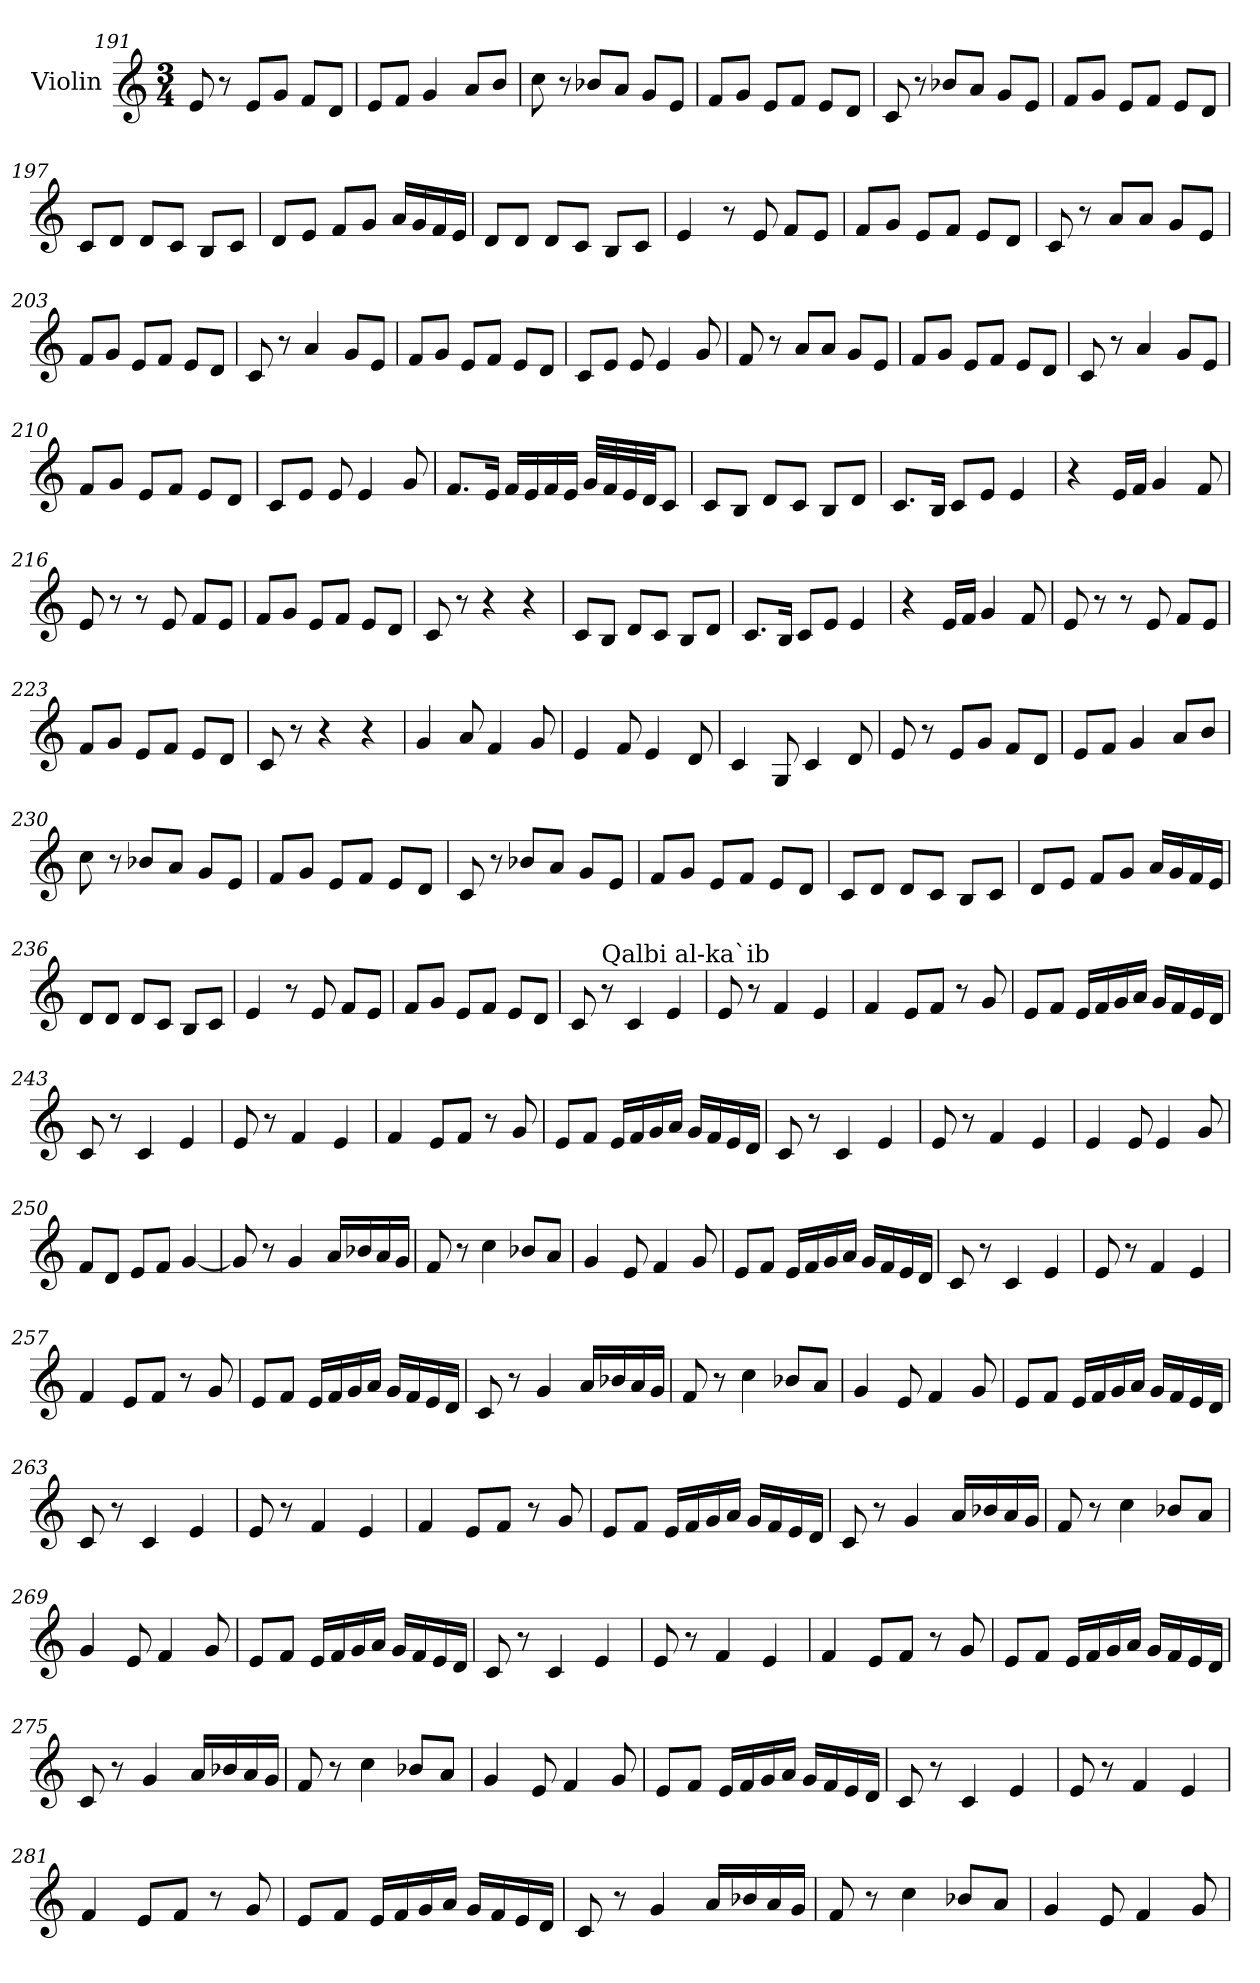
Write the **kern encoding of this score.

**kern
*part1
*staff1
*I"Violin
*clefG2
*k[]
*M3/4
=191
8e/
8r
8e/L
8g/J
8f/L
8d/J
=192
8e/L
8f/J
4g/
8a/L
8b/J
=193
8cc\
8r
8b-X/L
8a/J
8g/L
8e/J
!!LO:LB:g=z
=194
8f/L
8g/J
8e/L
8f/J
8e/L
8d/J
=195
8c/
8r
8b-X/L
8a/J
8g/L
8e/J
=196
8f/L
8g/J
8e/L
8f/J
8e/L
8d/J
=197
8c/L
8d/J
8d/L
8c/J
8B/L
8c/J
=198
8d/L
8e/J
8f/L
8g/J
16a/LL
16g/
16f/
16e/JJ
=199
8d/L
8d/J
8d/L
8c/J
8B/L
8c/J
!!LO:LB:g=z
=200
4e/
8r
8e/
8f/L
8e/J
=201
8f/L
8g/J
8e/L
8f/J
8e/L
8d/J
=202
8c/
8r
8a/L
8a/J
8g/L
8e/J
=203
8f/L
8g/J
8e/L
8f/J
8e/L
8d/J
=204
8c/
8r
4a/
8g/L
8e/J
=205
8f/L
8g/J
8e/L
8f/J
8e/L
8d/J
!!LO:LB:g=z
=206
8c/L
8e/J
8e/
4e/
8g/
=207
8f/
8r
8a/L
8a/J
8g/L
8e/J
=208
8f/L
8g/J
8e/L
8f/J
8e/L
8d/J
=209
8c/
8r
4a/
8g/L
8e/J
=210
8f/L
8g/J
8e/L
8f/J
8e/L
8d/J
=211
8c/L
8e/J
8e/
4e/
8g/
!!LO:LB:g=z
=212
8.f/L
16e/Jk
16f/LL
16e/
16f/
16e/JJ
32g/LLL
32f/
32e/
32d/JJ
8c/J
=213
8c/L
8B/J
8d/L
8c/J
8B/L
8d/J
=214
8.c/L
16B/Jk
8c/L
8e/J
4e/
=215
4r
16e/LL
16f/JJ
4g/
8f/
=216
8e/
8r
8r
8e/
8f/L
8e/J
!!LO:LB:g=z
=217
8f/L
8g/J
8e/L
8f/J
8e/L
8d/J
=218
8c/
8r
4r
4r
=219
8c/L
8B/J
8d/L
8c/J
8B/L
8d/J
=220
8.c/L
16B/Jk
8c/L
8e/J
4e/
=221
4r
16e/LL
16f/JJ
4g/
8f/
=222
8e/
8r
8r
8e/
8f/L
8e/J
!!LO:LB:g=z
=223
8f/L
8g/J
8e/L
8f/J
8e/L
8d/J
=224
8c/
8r
4r
4r
=225
4g/
8a/
4f/
8g/
=226
4e/
8f/
4e/
8d/
=227
4c/
8G/
4c/
8d/
=228
8e/
8r
8e/L
8g/J
8f/L
8d/J
!!LO:PB:g=z
=229
8e/L
8f/J
4g/
8a/L
8b/J
=230
8cc\
8r
8b-X/L
8a/J
8g/L
8e/J
=231
8f/L
8g/J
8e/L
8f/J
8e/L
8d/J
=232
8c/
8r
8b-X/L
8a/J
8g/L
8e/J
=233
8f/L
8g/J
8e/L
8f/J
8e/L
8d/J
=234
8c/L
8d/J
8d/L
8c/J
8B/L
8c/J
!!LO:LB:g=z
=235
8d/L
8e/J
8f/L
8g/J
16a/LL
16g/
16f/
16e/JJ
=236
8d/L
8d/J
8d/L
8c/J
8B/L
8c/J
=237
4e/
8r
8e/
8f/L
8e/J
=238
8f/L
8g/J
8e/L
8f/J
8e/L
8d/J
=239
8c/
!LO:TX:a:t=Qalbi al-ka`ib
8r
4c/
4e/
=240
8e/
8r
4f/
4e/
!!LO:LB:g=z
=241
4f/
8e/L
8f/J
8r
8g/
=242
8e/L
8f/J
16e/LL
16f/
16g/
16a/JJ
16g/LL
16f/
16e/
16d/JJ
=243
8c/
8r
4c/
4e/
=244
8e/
8r
4f/
4e/
=245
4f/
8e/L
8f/J
8r
8g/
!!LO:LB:g=z
=246
8e/L
8f/J
16e/LL
16f/
16g/
16a/JJ
16g/LL
16f/
16e/
16d/JJ
=247
8c/
8r
4c/
4e/
=248
8e/
8r
4f/
4e/
=249
4e/
8e/
4e/
8g/
=250
8f/L
8d/J
8e/L
8f/J
[4g/
=251
8g/]
8r
4g/
16a/LL
16b-X/
16a/
16g/JJ
!!LO:LB:g=z
=252
8f/
8r
4cc\
8b-X/L
8a/J
=253
4g/
8e/
4f/
8g/
=254
8e/L
8f/J
16e/LL
16f/
16g/
16a/JJ
16g/LL
16f/
16e/
16d/JJ
=255
8c/
8r
4c/
4e/
=256
8e/
8r
4f/
4e/
=257
4f/
8e/L
8f/J
8r
8g/
!!LO:LB:g=z
=258
8e/L
8f/J
16e/LL
16f/
16g/
16a/JJ
16g/LL
16f/
16e/
16d/JJ
=259
8c/
8r
4g/
16a/LL
16b-X/
16a/
16g/JJ
=260
8f/
8r
4cc\
8b-X/L
8a/J
=261
4g/
8e/
4f/
8g/
=262
8e/L
8f/J
16e/LL
16f/
16g/
16a/JJ
16g/LL
16f/
16e/
16d/JJ
!!LO:LB:g=z
=263
8c/
8r
4c/
4e/
=264
8e/
8r
4f/
4e/
=265
4f/
8e/L
8f/J
8r
8g/
=266
8e/L
8f/J
16e/LL
16f/
16g/
16a/JJ
16g/LL
16f/
16e/
16d/JJ
=267
8c/
8r
4g/
16a/LL
16b-X/
16a/
16g/JJ
=268
8f/
8r
4cc\
8b-X/L
8a/J
!!LO:LB:g=z
=269
4g/
8e/
4f/
8g/
=270
8e/L
8f/J
16e/LL
16f/
16g/
16a/JJ
16g/LL
16f/
16e/
16d/JJ
=271
8c/
8r
4c/
4e/
=272
8e/
8r
4f/
4e/
=273
4f/
8e/L
8f/J
8r
8g/
!!LO:PB:g=z
=274
8e/L
8f/J
16e/LL
16f/
16g/
16a/JJ
16g/LL
16f/
16e/
16d/JJ
=275
8c/
8r
4g/
16a/LL
16b-X/
16a/
16g/JJ
=276
8f/
8r
4cc\
8b-X/L
8a/J
=277
4g/
8e/
4f/
8g/
=278
8e/L
8f/J
16e/LL
16f/
16g/
16a/JJ
16g/LL
16f/
16e/
16d/JJ
!!LO:LB:g=z
=279
8c/
8r
4c/
4e/
=280
8e/
8r
4f/
4e/
=281
4f/
8e/L
8f/J
8r
8g/
=282
8e/L
8f/J
16e/LL
16f/
16g/
16a/JJ
16g/LL
16f/
16e/
16d/JJ
=283
8c/
8r
4g/
16a/LL
16b-X/
16a/
16g/JJ
=284
8f/
8r
4cc\
8b-X/L
8a/J
!!LO:LB:g=z
=285
4g/
8e/
4f/
8g/
=
*-
